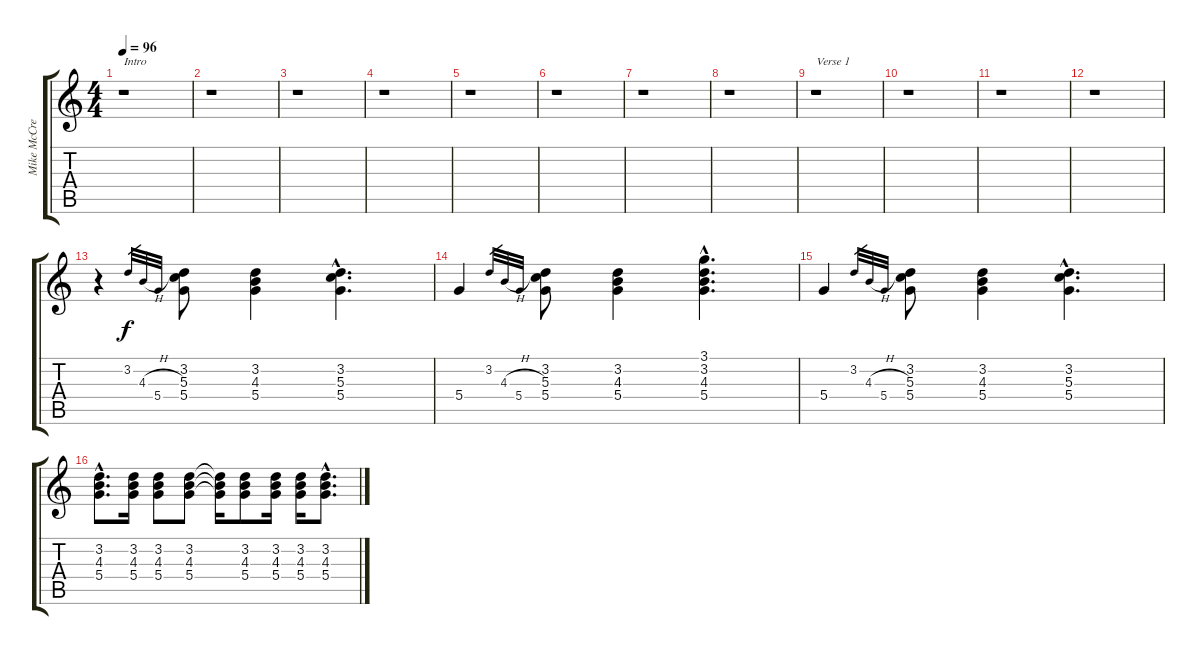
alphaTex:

\track ("Mike McCready" "Mike McCre") {instrument electricguitarclean}
\staff {score tabs}
\tuning (E4 B3 G3 D3 A2 E2) {hide}
\ts (4 4)
\tempo 96
\clef g2
\ks c
r.1{txt "Intro" dy f instrument electricguitarclean} |
r.1 |
r.1 |
r.1 |
r.1 |
r.1 |
r.1 |
r.1 |
r.1{txt "Verse 1"} |
r.1 |
r.1 |
r.1 |
r.4 3.2.32{gr} 4.3{h}.32{gr} 5.4.32{gr} (3.2 5.3 5.4).8 (3.2 4.3 5.4).4 (3.2{hac} 5.3{hac} 5.4{hac}).4{d} |
5.4.4 3.2.32{gr} 4.3{h}.32{gr} 5.4.32{gr} (3.2 5.3 5.4).8 (3.2 4.3 5.4).4 (3.1{hac} 3.2{hac} 4.3{hac} 5.4{hac}).4{d} |
5.4.4 3.2.32{gr} 4.3{h}.32{gr} 5.4.32{gr} (3.2 5.3 5.4).8 (3.2 4.3 5.4).4 (3.2{hac} 5.3{hac} 5.4{hac}).4{d} |
(3.2{hac} 4.3{hac} 5.4{hac}).8{d} (3.2 4.3 5.4).16 (3.2 4.3 5.4).8 (3.2 4.3 5.4).8 (3.2{t} 4.3{t} 5.4{t}).16 (3.2 4.3 5.4).8 (3.2 4.3 5.4).16 (3.2 4.3 5.4).16 (3.2{hac} 4.3{hac} 5.4{hac}).8{d}
